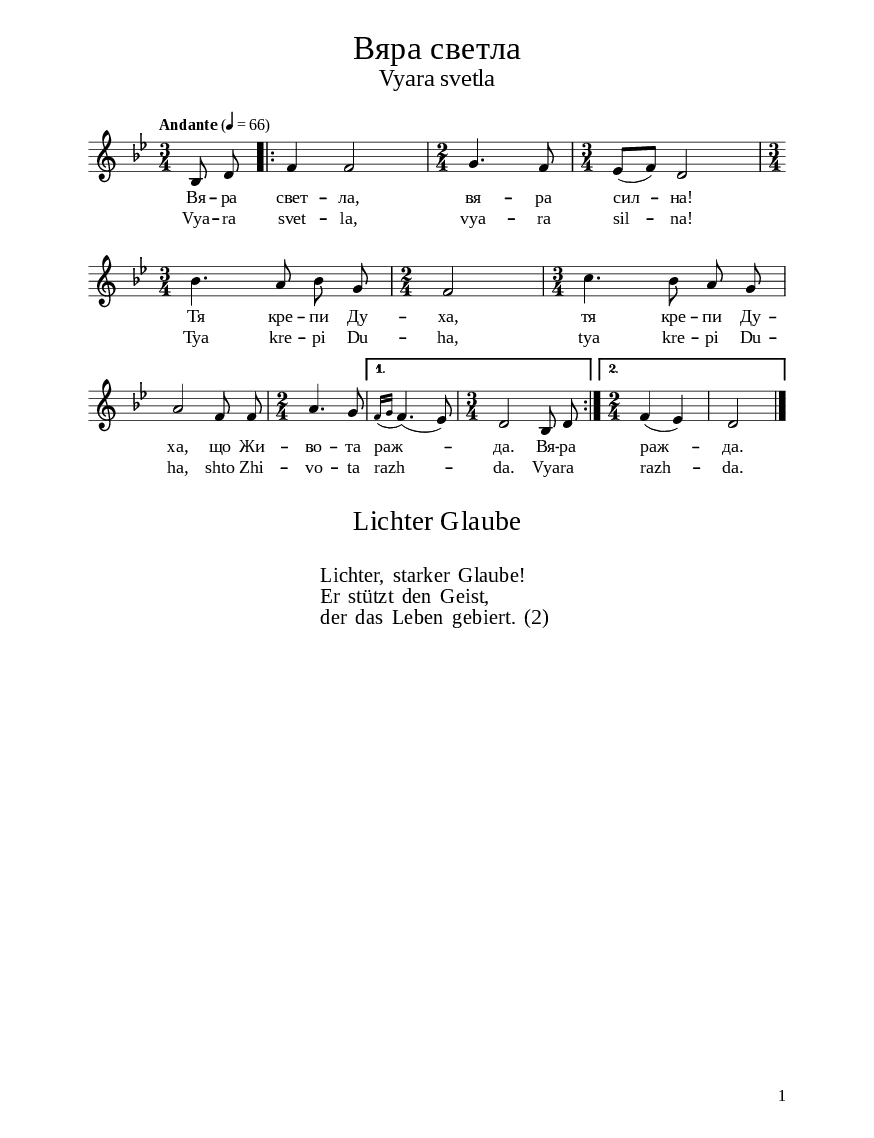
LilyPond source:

\version "2.24.0"

% include paper part and global functions
\include "include/globals.ily"

\bookpart {
  \include "include/bookpart-paper.ily"
  \score {
    \include "include/score-layout.ily"

    \new Voice \absolute {
      \clef treble
      \key bes \major
      \time 3/4
      \tempoFunc "Andante" 4 "66"
      \autoBeamOff
      \partial 4
      bes8  d'8 |
      \repeat volta 2 {
        f'4  % 2
        f'2 | % 3
        \time 2/4  % 3
        g'4.  f'8 | \time 3/4 es'8 ( [  f'8 ) ] % 4
        d'2 | % 5
        \time 3/4  | \break % 5
        bes'4.  a'8 bes'8  g'8
        | % 6
        \time 2/4  | % 6
        f'2 | % 7
        \time 3/4  | % 7
        c''4. bes'8  a'8  g'8 |  \break % 8
        a'2 f'8  f'8 |  \time 2/4 a'4.  g'8 |
      }
      \alternative {
        {
          \grace {  f'16 ( [  g'16 ] }  f'4. ) (
          es'8 ) | % 11
          \time 3/4 d'2  bes8 d'8
        }
        { \time 2/4 f'4 (es') | d'2 | }
      }

      \bar "|."
    }

    \addlyrics {
      Вя -- ра свет -- ла, вя -- ра сил
      -- на! Тя кре -- пи Ду -- ха, тя
      кре -- пи Ду -- ха, що Жи -- во --
      та раж -- да. Вя -- ра раж -- да.}
      \addlyrics {
        Vya -- ra svet -- la, vya -- ra sil
        -- na! Tya kre -- pi Du -- ha, tya
        kre -- pi Du -- ha, shto Zhi -- vo --
        ta razh -- da. Vya -- ra razh -- da.}

        \header {
          title = \titleFunc "Вяра светла" "Vyara svetla"
        }

        \midi{}

      } % score

     

      % include foreign translation(s) of the song
      \version "2.22.1"

\markup \fill-line { \fontsize #deTitleFontSize "Lichter Glaube" }
\markup \null
\markup \null
\markup \fontsize #deCoupletFontSize {
  \hspace #21
  \override #`(baseline-skip . ,deCoupletBaselineSkip)
%  \override #'(baseline-skip . 2)

  \column {
    \line { " " }

  \line { " "Lichter, starker Glaube!}

  \line { " "Er stützt den Geist, }

  \line { " "der das Leben gebiert. (2)}

  }
}


    } % bookpart

    % Più mosso
    %
